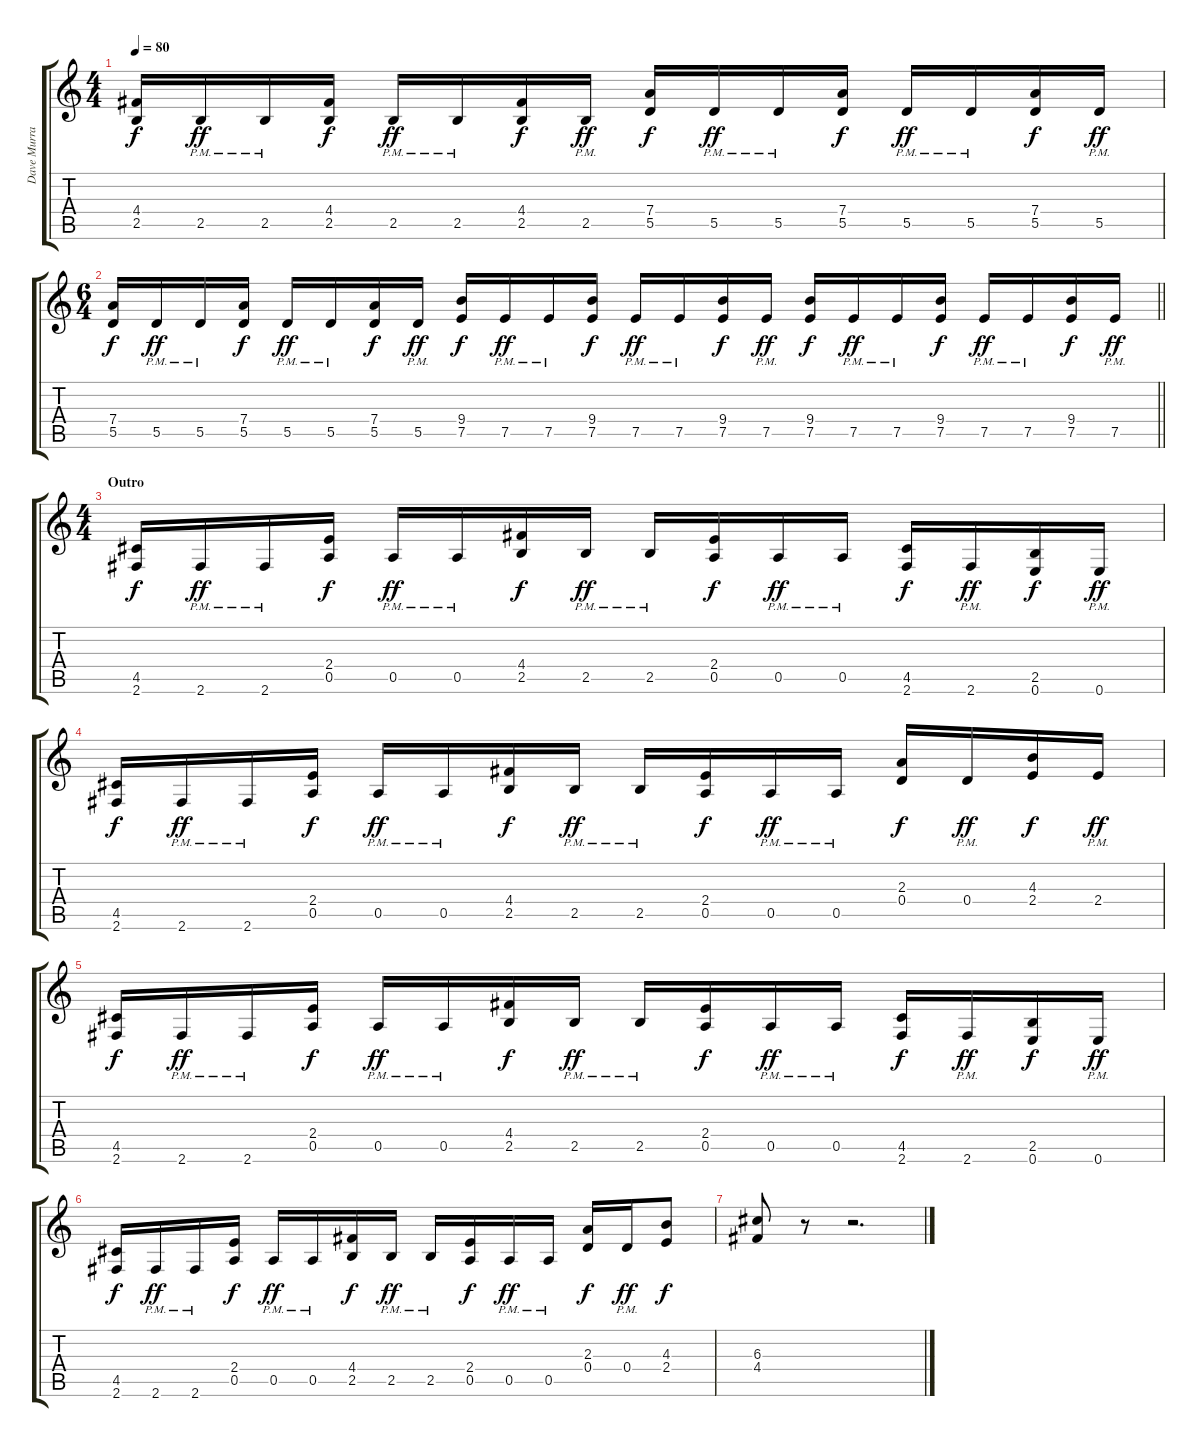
\track ("Dave Murray" "Dave Murra") {instrument distortionguitar}
\staff {score tabs}
\tuning (E4 B3 G3 D3 A2 E2) {hide}
\ts (4 4)
\tempo 80
\clef g2
\ks c
(4.4 2.5).16{dy f} 2.5{pm}.16{dy ff} 2.5{pm}.16 (4.4 2.5).16{dy f} 2.5{pm}.16{dy ff} 2.5{pm}.16 (4.4 2.5).16{dy f} 2.5{pm}.16{dy ff} (7.4 5.5).16{dy f} 5.5{pm}.16{dy ff} 5.5{pm}.16 (7.4 5.5).16{dy f} 5.5{pm}.16{dy ff} 5.5{pm}.16 (7.4 5.5).16{dy f} 5.5{pm}.16{dy ff} |
\ts (6 4)
\barLineRight lightlight
(7.4 5.5).16{dy f} 5.5{pm}.16{dy ff} 5.5{pm}.16 (7.4 5.5).16{dy f} 5.5{pm}.16{dy ff} 5.5{pm}.16 (7.4 5.5).16{dy f} 5.5{pm}.16{dy ff} (9.4 7.5).16{dy f} 7.5{pm}.16{dy ff} 7.5{pm}.16 (9.4 7.5).16{dy f} 7.5{pm}.16{dy ff} 7.5{pm}.16 (9.4 7.5).16{dy f} 7.5{pm}.16{dy ff} (9.4 7.5).16{dy f} 7.5{pm}.16{dy ff} 7.5{pm}.16 (9.4 7.5).16{dy f} 7.5{pm}.16{dy ff} 7.5{pm}.16 (9.4 7.5).16{dy f} 7.5{pm}.16{dy ff} |
\ts (4 4)
\section ("" "Outro")
(4.5 2.6).16{dy f} 2.6{pm}.16{dy ff} 2.6{pm}.16 (2.4 0.5).16{dy f} 0.5{pm}.16{dy ff} 0.5{pm}.16 (4.4 2.5).16{dy f} 2.5{pm}.16{dy ff} 2.5{pm}.16 (2.4 0.5).16{dy f} 0.5{pm}.16{dy ff} 0.5{pm}.16 (4.5 2.6).16{dy f} 2.6{pm}.16{dy ff} (2.5 0.6).16{dy f} 0.6{pm}.16{dy ff} |
(4.5 2.6).16{dy f} 2.6{pm}.16{dy ff} 2.6{pm}.16 (2.4 0.5).16{dy f} 0.5{pm}.16{dy ff} 0.5{pm}.16 (4.4 2.5).16{dy f} 2.5{pm}.16{dy ff} 2.5{pm}.16 (2.4 0.5).16{dy f} 0.5{pm}.16{dy ff} 0.5{pm}.16 (2.3 0.4).16{dy f} 0.4{pm}.16{dy ff} (4.3 2.4).16{dy f} 2.4{pm}.16{dy ff} |
(4.5 2.6).16{dy f} 2.6{pm}.16{dy ff} 2.6{pm}.16 (2.4 0.5).16{dy f} 0.5{pm}.16{dy ff} 0.5{pm}.16 (4.4 2.5).16{dy f} 2.5{pm}.16{dy ff} 2.5{pm}.16 (2.4 0.5).16{dy f} 0.5{pm}.16{dy ff} 0.5{pm}.16 (4.5 2.6).16{dy f} 2.6{pm}.16{dy ff} (2.5 0.6).16{dy f} 0.6{pm}.16{dy ff} |
(4.5 2.6).16{dy f} 2.6{pm}.16{dy ff} 2.6{pm}.16 (2.4 0.5).16{dy f} 0.5{pm}.16{dy ff} 0.5{pm}.16 (4.4 2.5).16{dy f} 2.5{pm}.16{dy ff} 2.5{pm}.16 (2.4 0.5).16{dy f} 0.5{pm}.16{dy ff} 0.5{pm}.16 (2.3 0.4).16{dy f} 0.4{pm}.16{dy ff} (4.3 2.4).8{dy f} |
(6.3 4.4).8 r.8 r.2{d}
